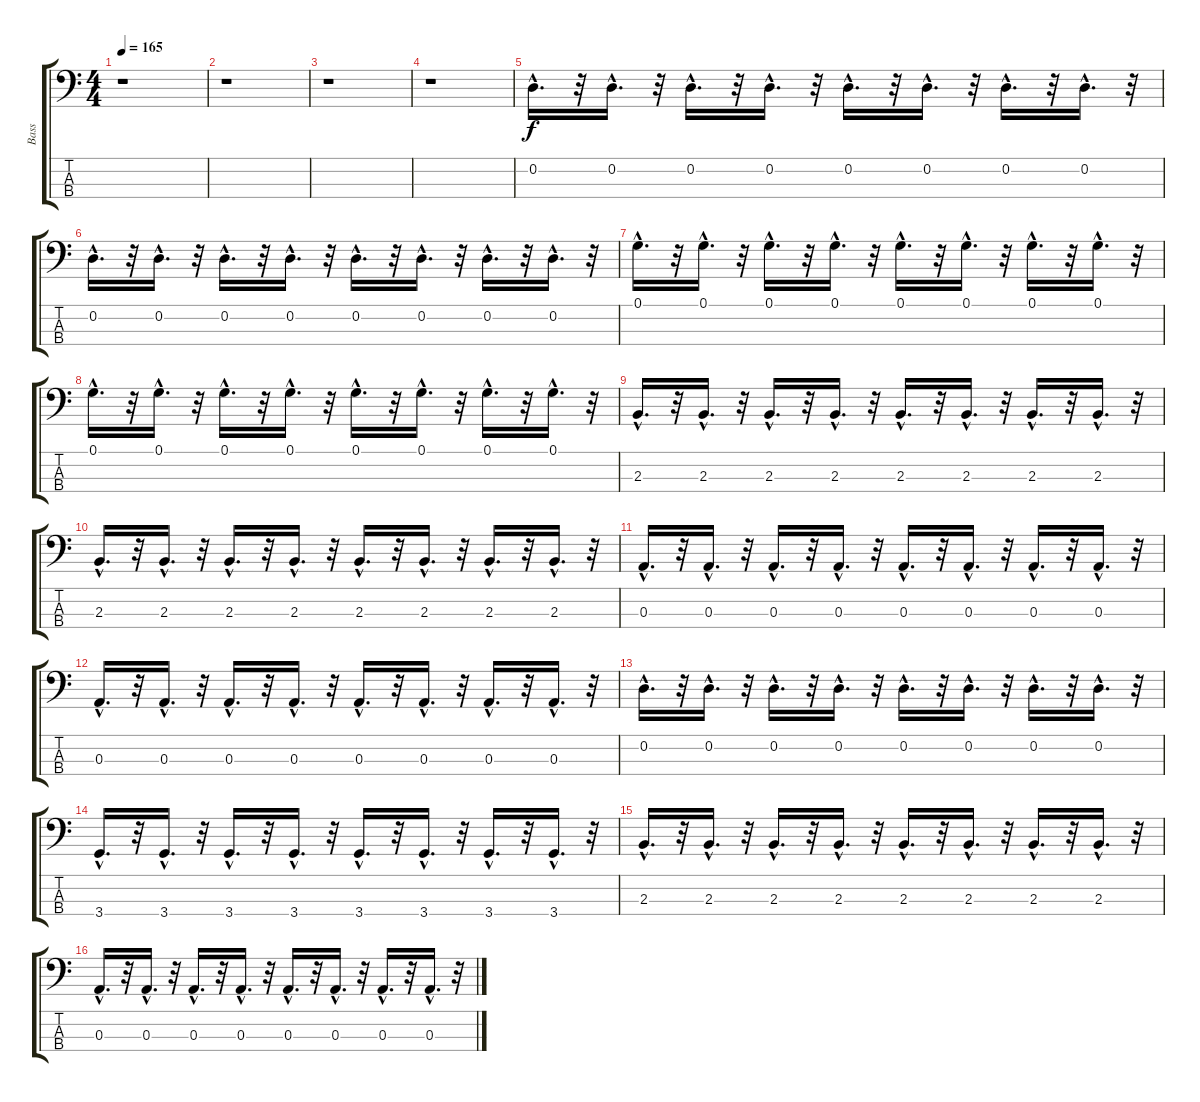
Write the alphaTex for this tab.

\track ("Bass" "Bass") {instrument electricbassfinger}
\staff {score tabs}
\tuning (G2 D2 A1 E1) {hide}
\ts (4 4)
\tempo 165
\clef f4
\ks c
r.1{dy f instrument electricbassfinger} |
r.1 |
r.1 |
r.1 |
0.2{hac}.16{d} r.32 0.2{hac}.16{d} r.32 0.2{hac}.16{d} r.32 0.2{hac}.16{d} r.32 0.2{hac}.16{d} r.32 0.2{hac}.16{d} r.32 0.2{hac}.16{d} r.32 0.2{hac}.16{d} r.32 |
0.2{hac}.16{d} r.32 0.2{hac}.16{d} r.32 0.2{hac}.16{d} r.32 0.2{hac}.16{d} r.32 0.2{hac}.16{d} r.32 0.2{hac}.16{d} r.32 0.2{hac}.16{d} r.32 0.2{hac}.16{d} r.32 |
0.1{hac}.16{d} r.32 0.1{hac}.16{d} r.32 0.1{hac}.16{d} r.32 0.1{hac}.16{d} r.32 0.1{hac}.16{d} r.32 0.1{hac}.16{d} r.32 0.1{hac}.16{d} r.32 0.1{hac}.16{d} r.32 |
0.1{hac}.16{d} r.32 0.1{hac}.16{d} r.32 0.1{hac}.16{d} r.32 0.1{hac}.16{d} r.32 0.1{hac}.16{d} r.32 0.1{hac}.16{d} r.32 0.1{hac}.16{d} r.32 0.1{hac}.16{d} r.32 |
2.3{hac}.16{d} r.32 2.3{hac}.16{d} r.32 2.3{hac}.16{d} r.32 2.3{hac}.16{d} r.32 2.3{hac}.16{d} r.32 2.3{hac}.16{d} r.32 2.3{hac}.16{d} r.32 2.3{hac}.16{d} r.32 |
2.3{hac}.16{d} r.32 2.3{hac}.16{d} r.32 2.3{hac}.16{d} r.32 2.3{hac}.16{d} r.32 2.3{hac}.16{d} r.32 2.3{hac}.16{d} r.32 2.3{hac}.16{d} r.32 2.3{hac}.16{d} r.32 |
0.3{hac}.16{d} r.32 0.3{hac}.16{d} r.32 0.3{hac}.16{d} r.32 0.3{hac}.16{d} r.32 0.3{hac}.16{d} r.32 0.3{hac}.16{d} r.32 0.3{hac}.16{d} r.32 0.3{hac}.16{d} r.32 |
0.3{hac}.16{d} r.32 0.3{hac}.16{d} r.32 0.3{hac}.16{d} r.32 0.3{hac}.16{d} r.32 0.3{hac}.16{d} r.32 0.3{hac}.16{d} r.32 0.3{hac}.16{d} r.32 0.3{hac}.16{d} r.32 |
0.2{hac}.16{d} r.32 0.2{hac}.16{d} r.32 0.2{hac}.16{d} r.32 0.2{hac}.16{d} r.32 0.2{hac}.16{d} r.32 0.2{hac}.16{d} r.32 0.2{hac}.16{d} r.32 0.2{hac}.16{d} r.32 |
3.4{hac}.16{d} r.32 3.4{hac}.16{d} r.32 3.4{hac}.16{d} r.32 3.4{hac}.16{d} r.32 3.4{hac}.16{d} r.32 3.4{hac}.16{d} r.32 3.4{hac}.16{d} r.32 3.4{hac}.16{d} r.32 |
2.3{hac}.16{d} r.32 2.3{hac}.16{d} r.32 2.3{hac}.16{d} r.32 2.3{hac}.16{d} r.32 2.3{hac}.16{d} r.32 2.3{hac}.16{d} r.32 2.3{hac}.16{d} r.32 2.3{hac}.16{d} r.32 |
0.3{hac}.16{d} r.32 0.3{hac}.16{d} r.32 0.3{hac}.16{d} r.32 0.3{hac}.16{d} r.32 0.3{hac}.16{d} r.32 0.3{hac}.16{d} r.32 0.3{hac}.16{d} r.32 0.3{hac}.16{d} r.32
